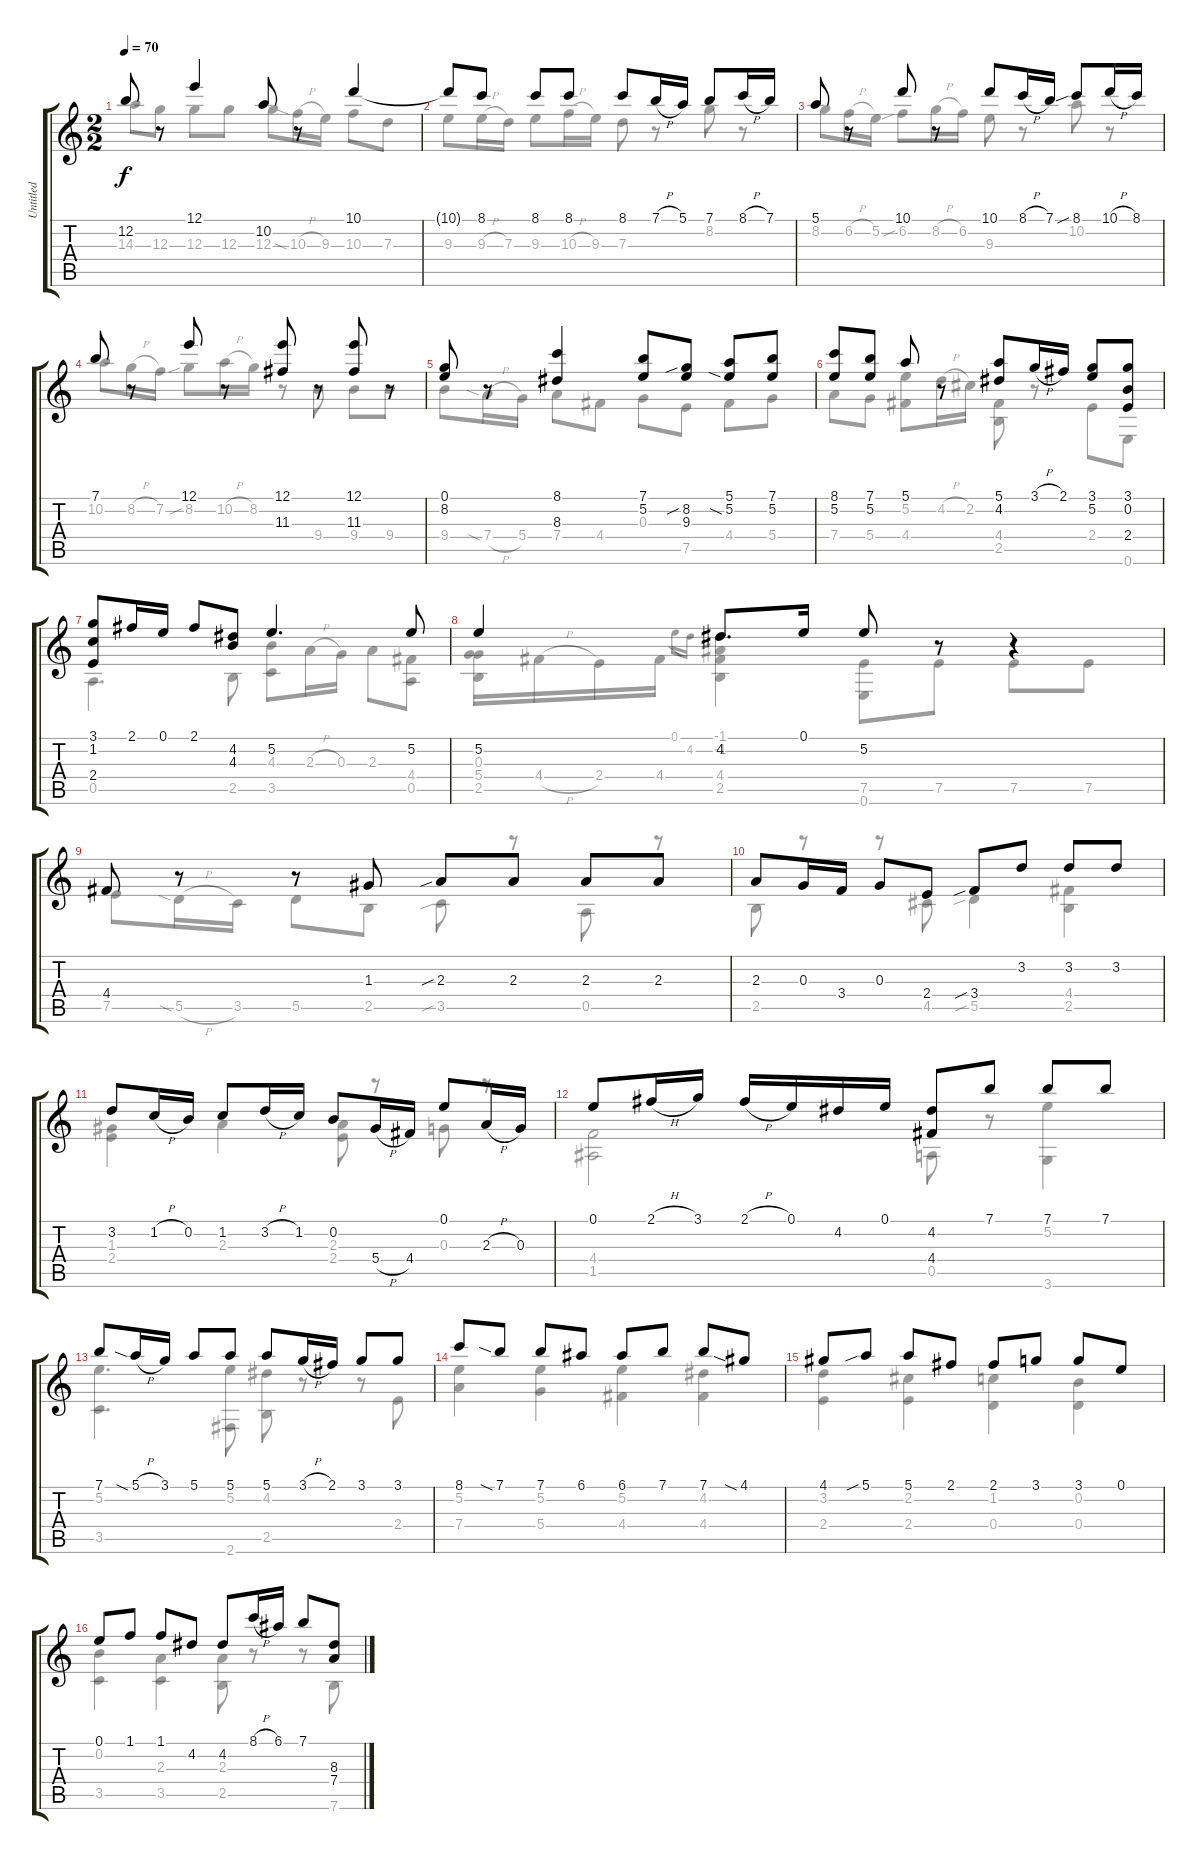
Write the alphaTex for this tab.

\track ("Untitled" "Untitled") {instrument acousticguitarnylon}
\staff {score tabs}
\tuning (E4 B3 G3 D3 A2 E2) {hide}
\voice
\ts (2 2)
\tempo 70
\clef g2
\ks c
12.2.8{dy f} r.8 12.1.4 10.2.8 r.8 10.1.4 |
10.1{t}.8 8.1.8 8.1.8 8.1.8 8.1.8 7.1{h}.16 5.1.16 7.1.8 8.1{h}.16 7.1.16 |
5.1.8 r.8 10.1.8 r.8 10.1.8 8.1{h}.16 7.1.16 8.1{sib}.8 10.1{h}.16 8.1.16 |
7.1.8 r.8 12.1.8 r.8 (12.1 11.3).8 r.8 (12.1 11.3).8 r.8 |
(0.1 8.2).8 r.8 (8.1 8.3).4 (7.1 5.2).8 (8.2{sib} 9.3).8 (5.1 5.2{sia}).8 (7.1 5.2).8 |
(8.1 5.2).8 (7.1 5.2).8 5.1.8 r.8 (5.1 4.2).8 3.1{h}.16 2.1.16 (3.1 5.2).8 (3.1 0.2 2.4).8 |
(3.1 1.2 2.4).8 2.1.16 0.1.16 2.1.8 (4.2 4.3).8 5.2.4{d} 5.2.8 |
5.2.4 4.2.8{d} 0.1.16 5.2.8 r.8 r.4 |
4.4.8 r.8 r.8 1.3.8 2.3{sib}.8 2.3.8 2.3.8 2.3.8 |
2.3.8 0.3.16 3.4.16 0.3.8 2.4.8 3.4{sib}.8 3.2.8 3.2.8 3.2.8 |
3.2.8 1.2{h}.16 0.2.16 1.2.8 3.2{h}.16 1.2.16 0.2.8 5.4{h}.16 4.4.16 0.1.8 2.3{h}.16 0.3.16 |
0.1.8 2.1{h}.16 3.1.16 2.1{h}.16 0.1.16 4.2.16 0.1.16 (4.2 4.4).8 7.1.8 7.1.8 7.1.8 |
7.1.8 5.1{sia h}.16 3.1.16 5.1.8 5.1.8 5.1.8 3.1{h}.16 2.1.16 3.1.8 3.1.8 |
8.1.8 7.1{sia}.8 7.1.8 6.1.8 6.1.8 7.1.8 7.1.8 4.1{sia}.8 |
4.1.8 5.1{sib}.8 5.1.8 2.1.8 2.1.8 3.1.8 3.1.8 0.1.8 |
0.1.8 1.1.8 1.1.8 4.2.8 4.2.8 8.1{h}.16 6.1.16 7.1.8 (8.3 7.4).8
\voice
\clef g2
\ottava regular
\simile none
\ks c
14.3.8{dy f} 12.3.8 12.3.8 12.3.8 12.3.8 10.3{sia h}.16 9.3.16 10.3.8 7.3.8 |
9.3.8 9.3{h}.16 7.3.16 9.3.8 10.3{h}.16 9.3.16 7.3.8 r.8 8.2.8 r.8 |
8.2.8 6.2{h}.16 5.2.16 6.2{sib}.8 8.2{h}.16 6.2.16 9.3.8 r.8 10.2.8 r.8 |
10.2.8 8.2{h}.16 7.2.16 8.2{sib}.8 10.2{h}.16 8.2.16 r.8 9.4.8 9.4.8 9.4.8 |
9.4.8 7.4{sia h}.16 5.4.16 7.4.8 4.4.8 0.3.8 7.5.8 4.4.8 5.4.8 |
7.4.8 5.4.8 (5.2 4.4).8 4.2{h}.16 2.2.16 (4.4 2.5).8 r.8 2.4.8 0.6.8 |
0.5.4{d} 2.5.8 (4.3 3.5).8 2.3{h}.16 0.3.16 2.3.8 (4.4 0.5).8 |
(0.3 5.4 2.5).16 4.4{h}.16 2.4.16 4.4.16 0.1.16{gr} 4.2.16{gr} (-1.1 -1.2 4.4 2.5).4 (7.5 0.6).8 7.5.8 7.5.8 7.5.8 |
7.5.8 5.5{sia h}.16 3.5.16 5.5.8 2.5.8 3.5{sib}.8 r.8 0.5.8 r.8 |
2.5.8 r.8 r.8 4.5.8 5.5{sib}.4 (4.4 2.5).4 |
(1.3 2.4).4 2.3.4 (2.3 2.4).8 r.8 0.3.8 r.8 |
(4.4 1.5).2 0.5.8 r.8 (5.2 3.6).4 |
(5.2 3.5).4{d} (5.2 2.6).8 (4.2 2.5).8 r.8 r.8 2.4.8 |
(5.2 7.4).4 (5.2 5.4).4 (5.2 4.4).4 (4.2 4.4).4 |
(3.2 2.4).4 (2.2 2.4).4 (1.2 0.4).4 (0.2 0.4).4 |
(0.2 3.5).4 (2.3 3.5).4 (2.3 2.5).8 r.8 r.8 7.6.8
